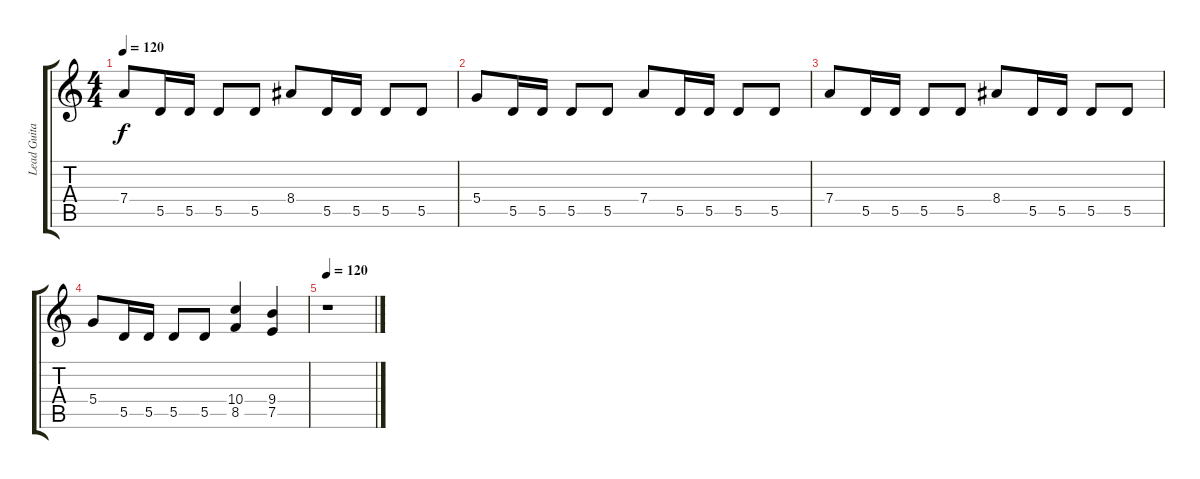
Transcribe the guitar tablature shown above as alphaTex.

\track ("Lead Guitar Eugene" "Lead Guita") {instrument distortionguitar}
\staff {score tabs}
\tuning (E4 B3 G3 D3 A2 E2) {hide}
\ts (4 4)
\tempo 120
\clef g2
\ks c
7.4.8{dy f} 5.5.16 5.5.16 5.5.8 5.5.8 8.4.8 5.5.16 5.5.16 5.5.8 5.5.8 |
5.4.8 5.5.16 5.5.16 5.5.8 5.5.8 7.4.8 5.5.16 5.5.16 5.5.8 5.5.8 |
7.4.8 5.5.16 5.5.16 5.5.8 5.5.8 8.4.8 5.5.16 5.5.16 5.5.8 5.5.8 |
5.4.8 5.5.16 5.5.16 5.5.8 5.5.8 (10.4 8.5).4 (9.4 7.5).4 |
\tempo 120
r.1
